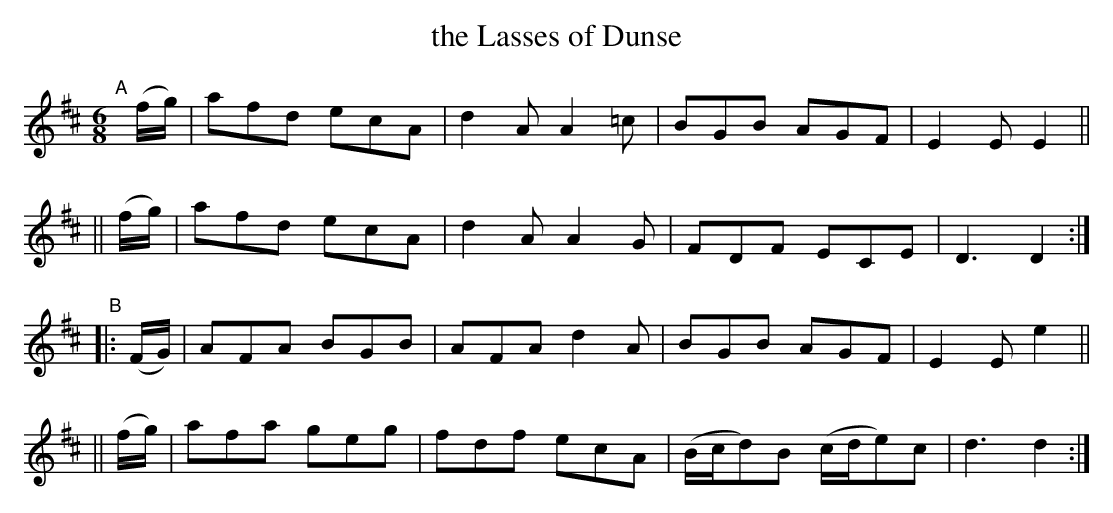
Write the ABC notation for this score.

X:1
T: the Lasses of Dunse
M: 6/8
L: 1/8
K: D
"^A"\
[|](f/g/) | afd ecA | d2A A2=c | BGB AGF | E2E E2 ||
|| (f/g/) | afd ecA | d2A A2G | FDF ECE | D3 D2 :|
"^B"\
|: (F/G/) | AFA BGB | AFA d2A | BGB AGF | E2E e2 ||
|| (f/g/) | afa geg | fdf ecA | (B/c/d)B (c/d/e)c | d3 d2 :|
